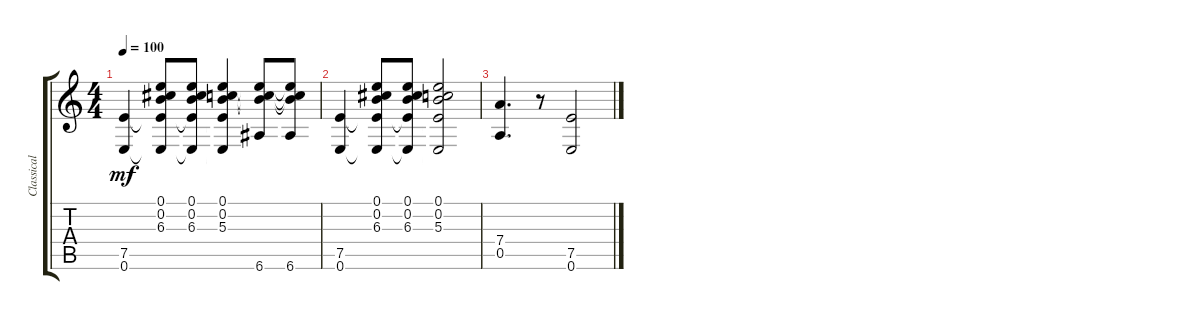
\track ("Classical guitar" "Classical ") {instrument acousticguitarnylon}
\staff {score tabs}
\tuning (E4 B3 G3 D3 A2 E2) {hide}
\ts (4 4)
\tempo 100
\clef g2
\ks c
(7.5 0.6).4{dy mf} (0.1 0.2 6.3 7.5{t} 0.6{t}).8 (0.1 0.2 6.3 7.5{t} 0.6{t}).8 (0.1 0.2 5.3 7.5{t} 0.6{t}).4 (0.1{t} 0.2{t} 5.3{t} 6.6).8 (0.1{t} 0.2{t} 5.3{t} 6.6).8 |
(7.5 0.6).4 (0.1 0.2 6.3 7.5{t} 0.6{t}).8 (0.1 0.2 6.3 7.5{t} 0.6{t}).8 (0.1 0.2 5.3 7.5{t} 0.6{t}).2 |
(7.4 0.5).4{d} r.8 (7.5 0.6).2
